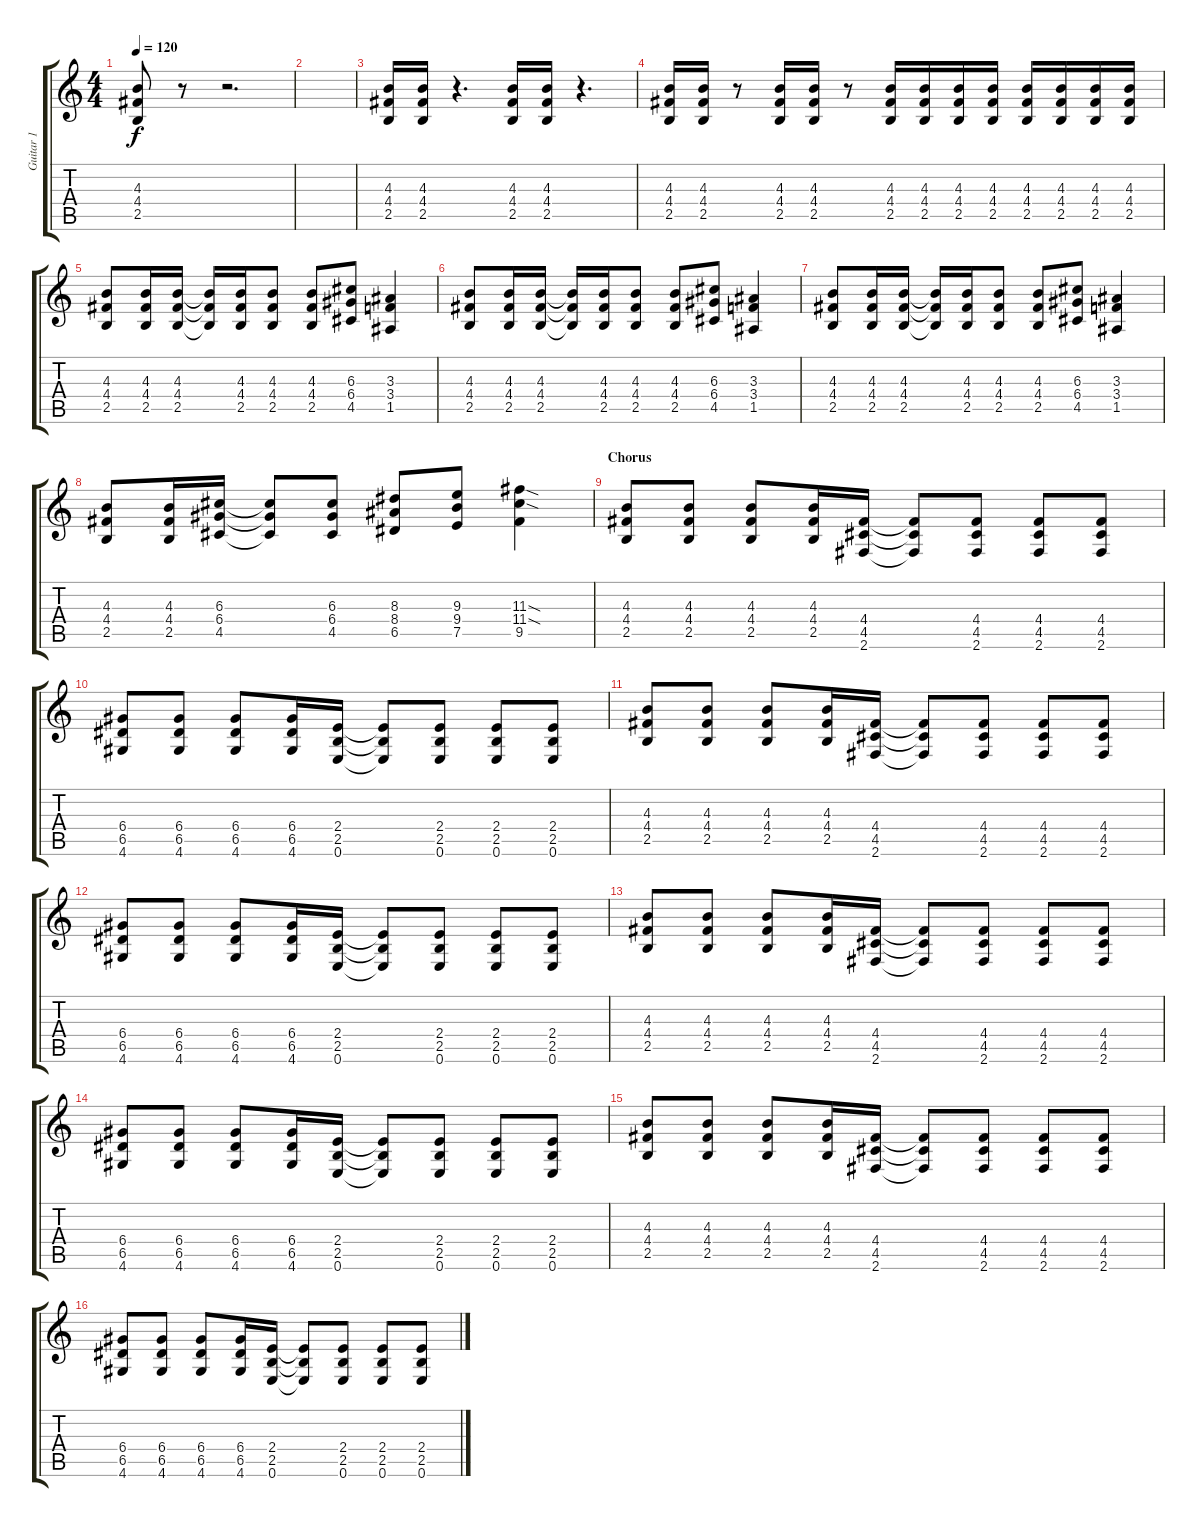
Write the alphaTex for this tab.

\track ("Guitar 1" "Guitar 1") {instrument distortionguitar}
\staff {score tabs}
\tuning (E4 B3 G3 D3 A2 E2) {hide}
\ts (4 4)
\tempo 120
\clef g2
\ks c
(4.3 4.4 2.5).8{dy f} r.8 r.2{d} |
|
(4.3 4.4 2.5).16 (4.3 4.4 2.5).16 r.4{d} (4.3 4.4 2.5).16 (4.3 4.4 2.5).16 r.4{d} |
(4.3 4.4 2.5).16 (4.3 4.4 2.5).16 r.8 (4.3 4.4 2.5).16 (4.3 4.4 2.5).16 r.8 (4.3 4.4 2.5).16 (4.3 4.4 2.5).16 (4.3 4.4 2.5).16 (4.3 4.4 2.5).16 (4.3 4.4 2.5).16 (4.3 4.4 2.5).16 (4.3 4.4 2.5).16 (4.3 4.4 2.5).16 |
(4.3 4.4 2.5).8 (4.3 4.4 2.5).16 (4.3 4.4 2.5).16 (4.3{t} 4.4{t} 2.5{t}).16 (4.3 4.4 2.5).16 (4.3 4.4 2.5).8 (4.3 4.4 2.5).8 (6.3 6.4 4.5).8 (3.3 3.4 1.5).4 |
(4.3 4.4 2.5).8 (4.3 4.4 2.5).16 (4.3 4.4 2.5).16 (4.3{t} 4.4{t} 2.5{t}).16 (4.3 4.4 2.5).16 (4.3 4.4 2.5).8 (4.3 4.4 2.5).8 (6.3 6.4 4.5).8 (3.3 3.4 1.5).4 |
(4.3 4.4 2.5).8 (4.3 4.4 2.5).16 (4.3 4.4 2.5).16 (4.3{t} 4.4{t} 2.5{t}).16 (4.3 4.4 2.5).16 (4.3 4.4 2.5).8 (4.3 4.4 2.5).8 (6.3 6.4 4.5).8 (3.3 3.4 1.5).4 |
(4.3 4.4 2.5).8 (4.3 4.4 2.5).16 (6.3 6.4 4.5).16 (6.3{t} 6.4{t} 4.5{t}).8 (6.3 6.4 4.5).8 (8.3 8.4 6.5).8 (9.3 9.4 7.5).8 (11.3{sod} 11.4{sod} 9.5).4 |
\section ("" "Chorus")
(4.3 4.4 2.5).8 (4.3 4.4 2.5).8 (4.3 4.4 2.5).8 (4.3 4.4 2.5).16 (4.4 4.5 2.6).16 (4.4{t} 4.5{t} 2.6{t}).8 (4.4 4.5 2.6).8 (4.4 4.5 2.6).8 (4.4 4.5 2.6).8 |
(6.4 6.5 4.6).8 (6.4 6.5 4.6).8 (6.4 6.5 4.6).8 (6.4 6.5 4.6).16 (2.4 2.5 0.6).16 (2.4{t} 2.5{t} 0.6{t}).8 (2.4 2.5 0.6).8 (2.4 2.5 0.6).8 (2.4 2.5 0.6).8 |
(4.3 4.4 2.5).8 (4.3 4.4 2.5).8 (4.3 4.4 2.5).8 (4.3 4.4 2.5).16 (4.4 4.5 2.6).16 (4.4{t} 4.5{t} 2.6{t}).8 (4.4 4.5 2.6).8 (4.4 4.5 2.6).8 (4.4 4.5 2.6).8 |
(6.4 6.5 4.6).8 (6.4 6.5 4.6).8 (6.4 6.5 4.6).8 (6.4 6.5 4.6).16 (2.4 2.5 0.6).16 (2.4{t} 2.5{t} 0.6{t}).8 (2.4 2.5 0.6).8 (2.4 2.5 0.6).8 (2.4 2.5 0.6).8 |
(4.3 4.4 2.5).8 (4.3 4.4 2.5).8 (4.3 4.4 2.5).8 (4.3 4.4 2.5).16 (4.4 4.5 2.6).16 (4.4{t} 4.5{t} 2.6{t}).8 (4.4 4.5 2.6).8 (4.4 4.5 2.6).8 (4.4 4.5 2.6).8 |
(6.4 6.5 4.6).8 (6.4 6.5 4.6).8 (6.4 6.5 4.6).8 (6.4 6.5 4.6).16 (2.4 2.5 0.6).16 (2.4{t} 2.5{t} 0.6{t}).8 (2.4 2.5 0.6).8 (2.4 2.5 0.6).8 (2.4 2.5 0.6).8 |
(4.3 4.4 2.5).8 (4.3 4.4 2.5).8 (4.3 4.4 2.5).8 (4.3 4.4 2.5).16 (4.4 4.5 2.6).16 (4.4{t} 4.5{t} 2.6{t}).8 (4.4 4.5 2.6).8 (4.4 4.5 2.6).8 (4.4 4.5 2.6).8 |
(6.4 6.5 4.6).8 (6.4 6.5 4.6).8 (6.4 6.5 4.6).8 (6.4 6.5 4.6).16 (2.4 2.5 0.6).16 (2.4{t} 2.5{t} 0.6{t}).8 (2.4 2.5 0.6).8 (2.4 2.5 0.6).8 (2.4 2.5 0.6).8
